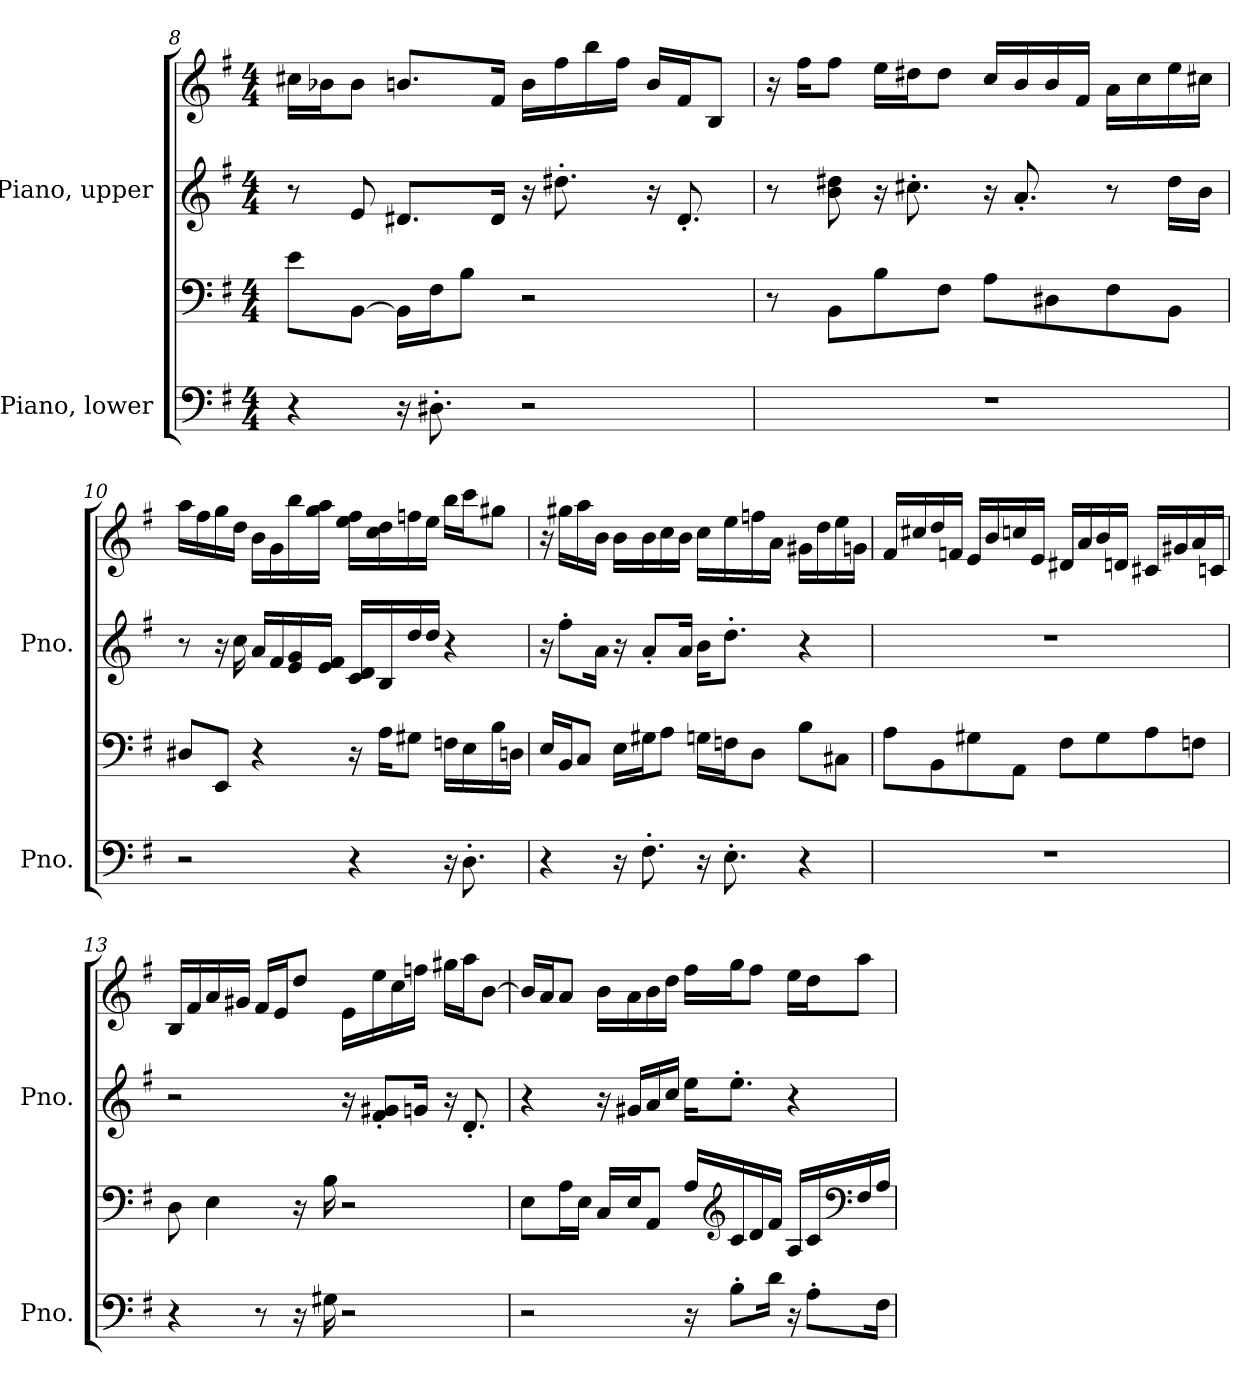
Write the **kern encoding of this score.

**kern	**kern	**kern	**kern
*part2	*part2	*part1	*part1
*staff4	*staff3	*staff2	*staff1
*I"Piano, lower	*	*I"Piano, upper	*
*I'Pno.	*	*I'Pno.	*
*clefF4	*clefF4	*clefG2	*clefG2
*k[f#]	*k[f#]	*k[f#]	*k[f#]
*M4/4	*M4/4	*M4/4	*M4/4
=8	=8	=8	=8
4r	8e\L	8r	16cc#X\LL
.	.	.	16b-X\J
.	[8BB\J	8e/	8b-\J
16r	16BB\LL]	8.d#X/L	8.bn/L
8.D#X'\	16F#\J	.	.
.	8B\J	.	.
.	.	16d#/Jk	16f#/Jk
2r	2r	16r	16b\LL
.	.	8.dd#X'\	16ff#\
.	.	.	16bb\
.	.	.	16ff#\JJ
.	.	16r	16b/LL
.	.	8.d#'/	16f#/J
.	.	.	8B/J
!!LO:LB:g=z
=9	=9	=9	=9
1r	8r	8r	16r
.	.	.	16ff#\KL
.	8BB\L	8b\ 8dd#X\	8ff#\J
.	8B\	16r	16ee\LL
.	.	8.cc#X'\	16dd#X\J
.	8F#\J	.	8dd#\J
.	8A\L	16r	16cc/LL
.	.	8.a'/	16b/
.	8D#X\	.	16b/
.	.	.	16f#/JJ
.	8F#\	8r	16a\LL
.	.	.	16cc\
.	8BB\J	16dd#\LL	16ee\
.	.	16b\JJ	16cc#X\JJ
=10	=10	=10	=10
2r	8D#X/L	8r	16aa\LL
.	.	.	16ff#\
.	8EE/J	16r	16gg\
.	.	16cc\	16dd\JJ
.	4r	16a/LL	16b\LL
.	.	16f#/	16g\
.	.	16e/ 16g/	16bb\
.	.	16e/ 16f#/JJ	16gg\ 16aa\JJ
4r	16r	16c/ 16d/LL	16ee\ 16ff#\LL
.	16A\KL	16B/	16cc\ 16dd\
.	8G#X\J	16dd/	16ffn\
.	.	16dd/JJ	16ee\JJ
16r	16Fn\LL	4r	16bb\LL
8.D'\	16E\	.	16ccc\J
.	16B\	.	8gg#X\J
.	16Dn\JJ	.	.
!!LO:LB:g=z
=11	=11	=11	=11
4r	16E/LL	16r	16r
.	16BB/J	8ff#'\L	16gg#X\LL
.	8C/J	.	16aa\
.	.	16a\Jk	16b\JJ
16r	16E\LL	16r	16b\LL
8.F#'\	16G#X\J	8a'/L	16b\
.	8A\J	.	16cc\
.	.	16a/Jk	16b\JJ
16r	16Gn\LL	16b\KL	16cc\LL
8.E'\	16Fn\J	8.dd'\J	16ee\
.	8D\J	.	16ffn\
.	.	.	16a\JJ
4r	8B\L	4r	16g#X\LL
.	.	.	16dd\
.	8C#X\J	.	16ee\
.	.	.	16gn\JJ
=12	=12	=12	=12
1r	8A\L	1r	16f#/LL
.	.	.	16cc#X/
.	8BB\	.	16dd/
.	.	.	16fn/JJ
.	8G#X\	.	16e/LL
.	.	.	16b/
.	8AA\J	.	16ccn/
.	.	.	16e/JJ
.	8F#\L	.	16d#X/LL
.	.	.	16a/
.	8G#\	.	16b/
.	.	.	16dn/JJ
.	8A\	.	16c#X/LL
.	.	.	16g#X/
.	8Fn\J	.	16a/
.	.	.	16cn/JJ
!!LO:PB:g=z
=13	=13	=13	=13
4r	8D\	2r	16B/LL
.	.	.	16f#/
.	4E\	.	16a/
.	.	.	16g#X/JJ
8r	.	.	16f#/LL
.	.	.	16e/J
16r	16r	.	8dd/J
16G#X\	16B\	.	.
2r	2r	16r	16e\LL
.	.	8f#/' 8g#X/'L	16ee\
.	.	.	16cc\
.	.	16gn/Jk	16ffn\JJ
.	.	16r	16gg#X\LL
.	.	8.d'/	16aa\J
.	.	.	[8b\J
=14	=14	=14	=14
2r	8E\L	4r	16b/LL]
.	.	.	16a/J
.	16A\L	.	8a/J
.	16E\JJ	.	.
.	16C/LL	16r	16b\LL
.	16E/J	16g#X/LL	16a\
.	8AA/J	16a/	16b\
.	.	16cc/JJ	16dd\JJ
16r	16A/LL	16ee\KL	16ff#\LL
*	*clefG2	*	*
8B'\L	16c/	8.ee'\J	16gg\J
.	16d/	.	8ff#\J
16d\Jk	16f#/JJ	.	.
16r	16A/LL	4r	16ee\LL
8A'\L	16c/	.	16dd\J
*	*clefF4	*	*
.	16F#/	.	8aa\J
16F#\Jk	16A/JJ	.	.
=	=	=	=
*-	*-	*-	*-
